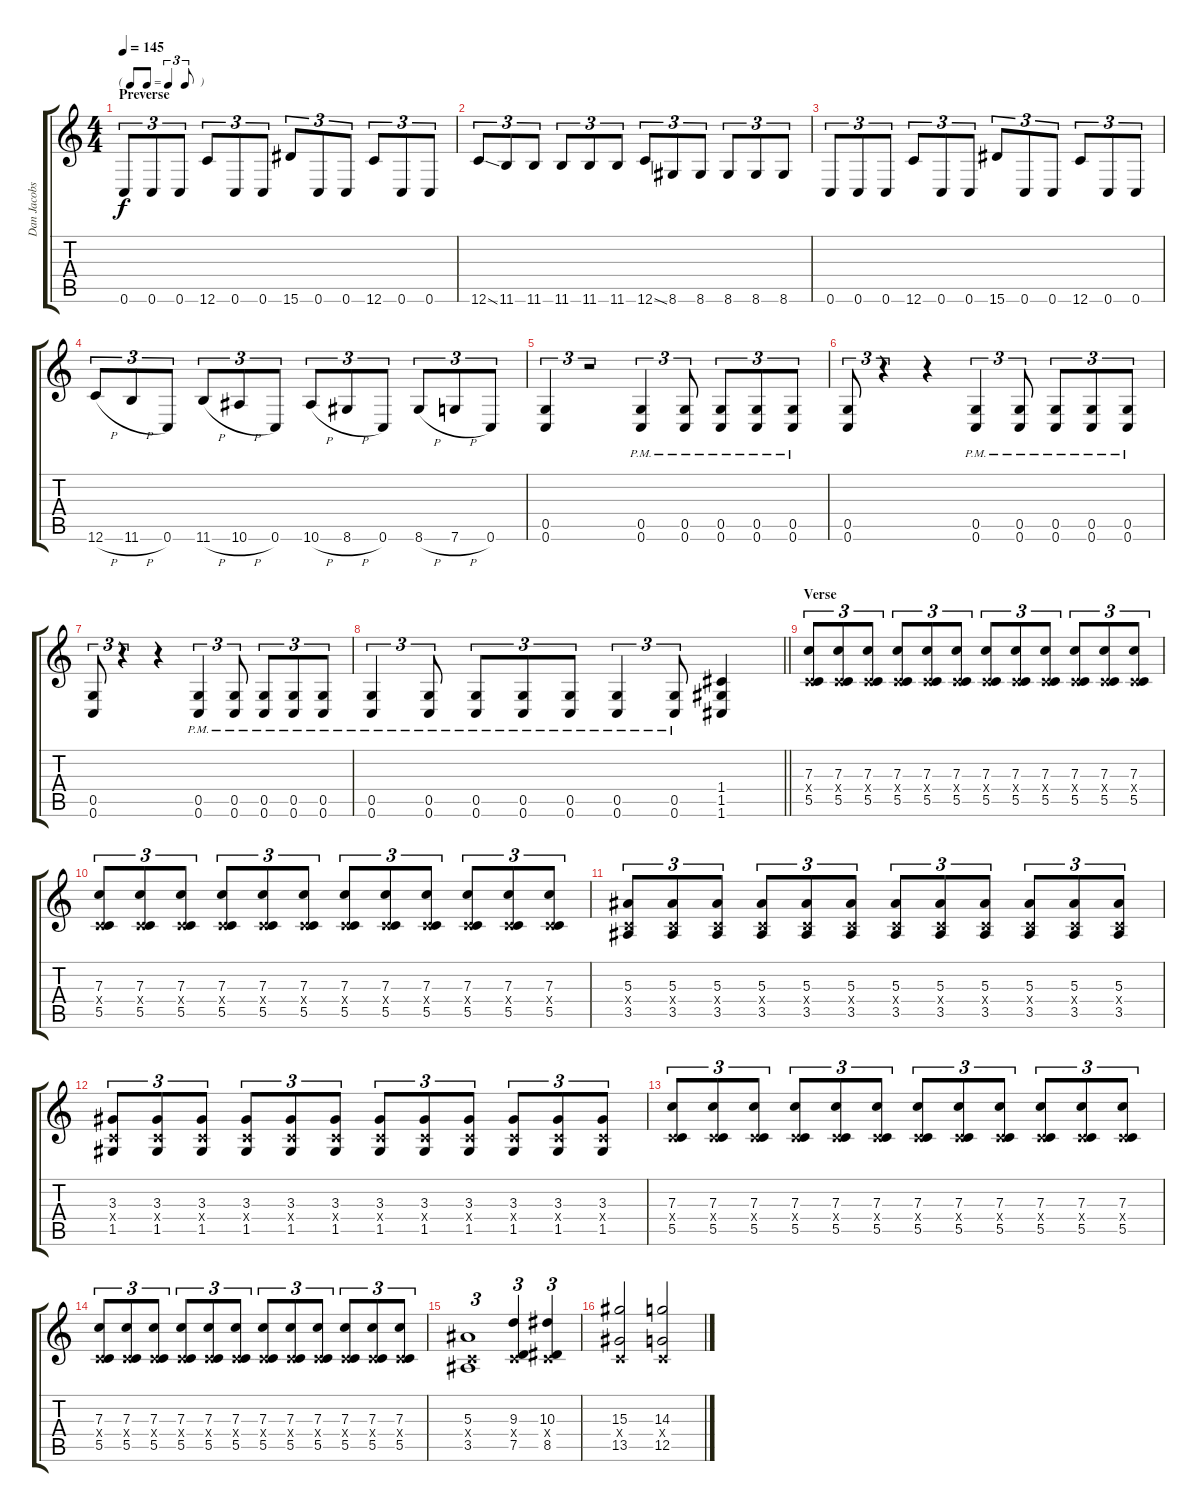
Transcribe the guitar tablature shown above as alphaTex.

\track ("Dan Jacobs" "Dan Jacobs") {instrument distortionguitar}
\staff {score tabs}
\tuning (D4 A3 F3 C3 G2 C2) {hide}
\ts (4 4)
\tf triplet8th
\section ("" "Preverse")
\tempo 145
\clef g2
\ks c
0.6.8{tu (3 2) dy f} 0.6.8{tu (3 2)} 0.6.8{tu (3 2)} 12.6.8{tu (3 2)} 0.6.8{tu (3 2)} 0.6.8{tu (3 2)} 15.6.8{tu (3 2)} 0.6.8{tu (3 2)} 0.6.8{tu (3 2)} 12.6.8{tu (3 2)} 0.6.8{tu (3 2)} 0.6.8{tu (3 2)} |
12.6{ss}.8{tu (3 2)} 11.6.8{tu (3 2)} 11.6.8{tu (3 2)} 11.6.8{tu (3 2)} 11.6.8{tu (3 2)} 11.6.8{tu (3 2)} 12.6{ss}.8{tu (3 2)} 8.6.8{tu (3 2)} 8.6.8{tu (3 2)} 8.6.8{tu (3 2)} 8.6.8{tu (3 2)} 8.6.8{tu (3 2)} |
0.6.8{tu (3 2)} 0.6.8{tu (3 2)} 0.6.8{tu (3 2)} 12.6.8{tu (3 2)} 0.6.8{tu (3 2)} 0.6.8{tu (3 2)} 15.6.8{tu (3 2)} 0.6.8{tu (3 2)} 0.6.8{tu (3 2)} 12.6.8{tu (3 2)} 0.6.8{tu (3 2)} 0.6.8{tu (3 2)} |
12.6{h}.8{tu (3 2)} 11.6{h}.8{tu (3 2)} 0.6.8{tu (3 2)} 11.6{h}.8{tu (3 2)} 10.6{h}.8{tu (3 2)} 0.6.8{tu (3 2)} 10.6{h}.8{tu (3 2)} 8.6{h}.8{tu (3 2)} 0.6.8{tu (3 2)} 8.6{h}.8{tu (3 2)} 7.6{h}.8{tu (3 2)} 0.6.8{tu (3 2)} |
(0.5 0.6).4{tu (3 2)} r.2{tu (3 2)} (0.5{pm} 0.6{pm}).4{tu (3 2)} (0.5{pm} 0.6{pm}).8{tu (3 2)} (0.5{pm} 0.6{pm}).8{tu (3 2)} (0.5{pm} 0.6{pm}).8{tu (3 2)} (0.5{pm} 0.6{pm}).8{tu (3 2)} |
(0.5 0.6).8{tu (3 2)} r.4{tu (3 2)} r.4 (0.5{pm} 0.6{pm}).4{tu (3 2)} (0.5{pm} 0.6{pm}).8{tu (3 2)} (0.5{pm} 0.6{pm}).8{tu (3 2)} (0.5{pm} 0.6{pm}).8{tu (3 2)} (0.5{pm} 0.6{pm}).8{tu (3 2)} |
(0.5 0.6).8{tu (3 2)} r.4{tu (3 2)} r.4 (0.5{pm} 0.6{pm}).4{tu (3 2)} (0.5{pm} 0.6{pm}).8{tu (3 2)} (0.5{pm} 0.6{pm}).8{tu (3 2)} (0.5{pm} 0.6{pm}).8{tu (3 2)} (0.5{pm} 0.6{pm}).8{tu (3 2)} |
\barLineRight lightlight
(0.5{pm} 0.6{pm}).4{tu (3 2)} (0.5{pm} 0.6{pm}).8{tu (3 2)} (0.5{pm} 0.6{pm}).8{tu (3 2)} (0.5{pm} 0.6{pm}).8{tu (3 2)} (0.5{pm} 0.6{pm}).8{tu (3 2)} (0.5{pm} 0.6{pm}).4{tu (3 2)} (0.5{pm} 0.6{pm}).8{tu (3 2)} (1.4 1.5 1.6).4 |
\section ("" "Verse")
(7.3 0.4{x} 5.5).8{tu (3 2)} (7.3 0.4{x} 5.5).8{tu (3 2)} (7.3 0.4{x} 5.5).8{tu (3 2)} (7.3 0.4{x} 5.5).8{tu (3 2)} (7.3 0.4{x} 5.5).8{tu (3 2)} (7.3 0.4{x} 5.5).8{tu (3 2)} (7.3 0.4{x} 5.5).8{tu (3 2)} (7.3 0.4{x} 5.5).8{tu (3 2)} (7.3 0.4{x} 5.5).8{tu (3 2)} (7.3 0.4{x} 5.5).8{tu (3 2)} (7.3 0.4{x} 5.5).8{tu (3 2)} (7.3 0.4{x} 5.5).8{tu (3 2)} |
(7.3 0.4{x} 5.5).8{tu (3 2)} (7.3 0.4{x} 5.5).8{tu (3 2)} (7.3 0.4{x} 5.5).8{tu (3 2)} (7.3 0.4{x} 5.5).8{tu (3 2)} (7.3 0.4{x} 5.5).8{tu (3 2)} (7.3 0.4{x} 5.5).8{tu (3 2)} (7.3 0.4{x} 5.5).8{tu (3 2)} (7.3 0.4{x} 5.5).8{tu (3 2)} (7.3 0.4{x} 5.5).8{tu (3 2)} (7.3 0.4{x} 5.5).8{tu (3 2)} (7.3 0.4{x} 5.5).8{tu (3 2)} (7.3 0.4{x} 5.5).8{tu (3 2)} |
(5.3 0.4{x} 3.5).8{tu (3 2)} (5.3 0.4{x} 3.5).8{tu (3 2)} (5.3 0.4{x} 3.5).8{tu (3 2)} (5.3 0.4{x} 3.5).8{tu (3 2)} (5.3 0.4{x} 3.5).8{tu (3 2)} (5.3 0.4{x} 3.5).8{tu (3 2)} (5.3 0.4{x} 3.5).8{tu (3 2)} (5.3 0.4{x} 3.5).8{tu (3 2)} (5.3 0.4{x} 3.5).8{tu (3 2)} (5.3 0.4{x} 3.5).8{tu (3 2)} (5.3 0.4{x} 3.5).8{tu (3 2)} (5.3 0.4{x} 3.5).8{tu (3 2)} |
(3.3 0.4{x} 1.5).8{tu (3 2)} (3.3 0.4{x} 1.5).8{tu (3 2)} (3.3 0.4{x} 1.5).8{tu (3 2)} (3.3 0.4{x} 1.5).8{tu (3 2)} (3.3 0.4{x} 1.5).8{tu (3 2)} (3.3 0.4{x} 1.5).8{tu (3 2)} (3.3 0.4{x} 1.5).8{tu (3 2)} (3.3 0.4{x} 1.5).8{tu (3 2)} (3.3 0.4{x} 1.5).8{tu (3 2)} (3.3 0.4{x} 1.5).8{tu (3 2)} (3.3 0.4{x} 1.5).8{tu (3 2)} (3.3 0.4{x} 1.5).8{tu (3 2)} |
(7.3 0.4{x} 5.5).8{tu (3 2)} (7.3 0.4{x} 5.5).8{tu (3 2)} (7.3 0.4{x} 5.5).8{tu (3 2)} (7.3 0.4{x} 5.5).8{tu (3 2)} (7.3 0.4{x} 5.5).8{tu (3 2)} (7.3 0.4{x} 5.5).8{tu (3 2)} (7.3 0.4{x} 5.5).8{tu (3 2)} (7.3 0.4{x} 5.5).8{tu (3 2)} (7.3 0.4{x} 5.5).8{tu (3 2)} (7.3 0.4{x} 5.5).8{tu (3 2)} (7.3 0.4{x} 5.5).8{tu (3 2)} (7.3 0.4{x} 5.5).8{tu (3 2)} |
(7.3 0.4{x} 5.5).8{tu (3 2)} (7.3 0.4{x} 5.5).8{tu (3 2)} (7.3 0.4{x} 5.5).8{tu (3 2)} (7.3 0.4{x} 5.5).8{tu (3 2)} (7.3 0.4{x} 5.5).8{tu (3 2)} (7.3 0.4{x} 5.5).8{tu (3 2)} (7.3 0.4{x} 5.5).8{tu (3 2)} (7.3 0.4{x} 5.5).8{tu (3 2)} (7.3 0.4{x} 5.5).8{tu (3 2)} (7.3 0.4{x} 5.5).8{tu (3 2)} (7.3 0.4{x} 5.5).8{tu (3 2)} (7.3 0.4{x} 5.5).8{tu (3 2)} |
(5.3 0.4{x} 3.5).1{tu (3 2)} (9.3 0.4{x} 7.5).4{tu (3 2)} (10.3 0.4{x} 8.5).4{tu (3 2)} |
(15.3 0.4{x} 13.5).2 (14.3 0.4{x} 12.5).2
